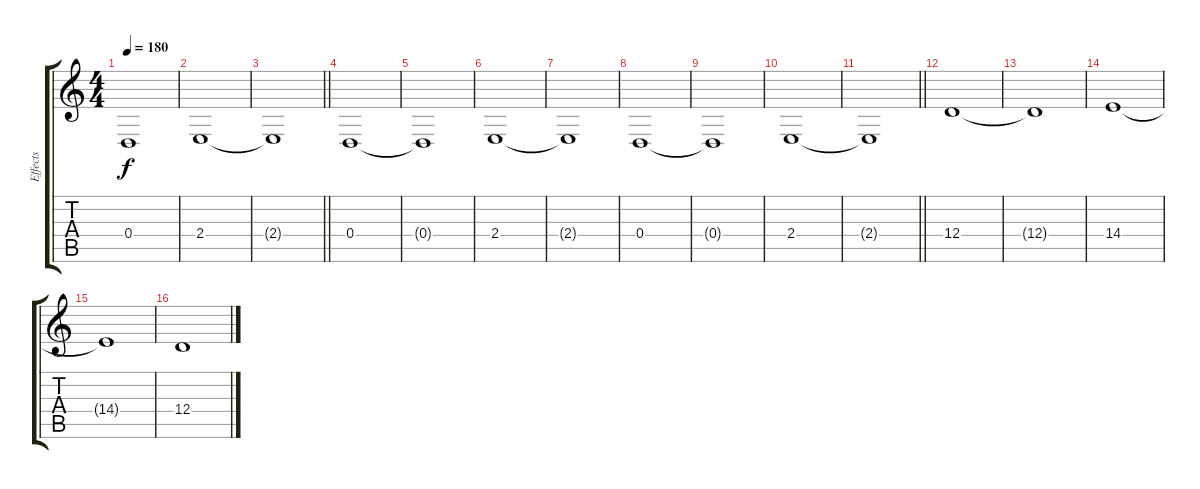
\track ("Effects" "Effects") {instrument lead8bassandlead}
\staff {score tabs}
\tuning (E4 B3 G3 D3 A2 D2) {hide}
\ts (4 4)
\tempo 180
\clef g2
\ks c
0.4{t}.1{dy f} |
2.4.1{balance 16} |
\barLineRight lightlight
2.4{t}.1 |
0.4.1{balance 0} |
0.4{t}.1 |
2.4.1{balance 16} |
2.4{t}.1 |
0.4.1{balance 0} |
0.4{t}.1 |
2.4.1{balance 16} |
\barLineRight lightlight
2.4{t}.1 |
12.4.1 |
12.4{t}.1 |
14.4.1 |
14.4{t}.1 |
12.4.1
